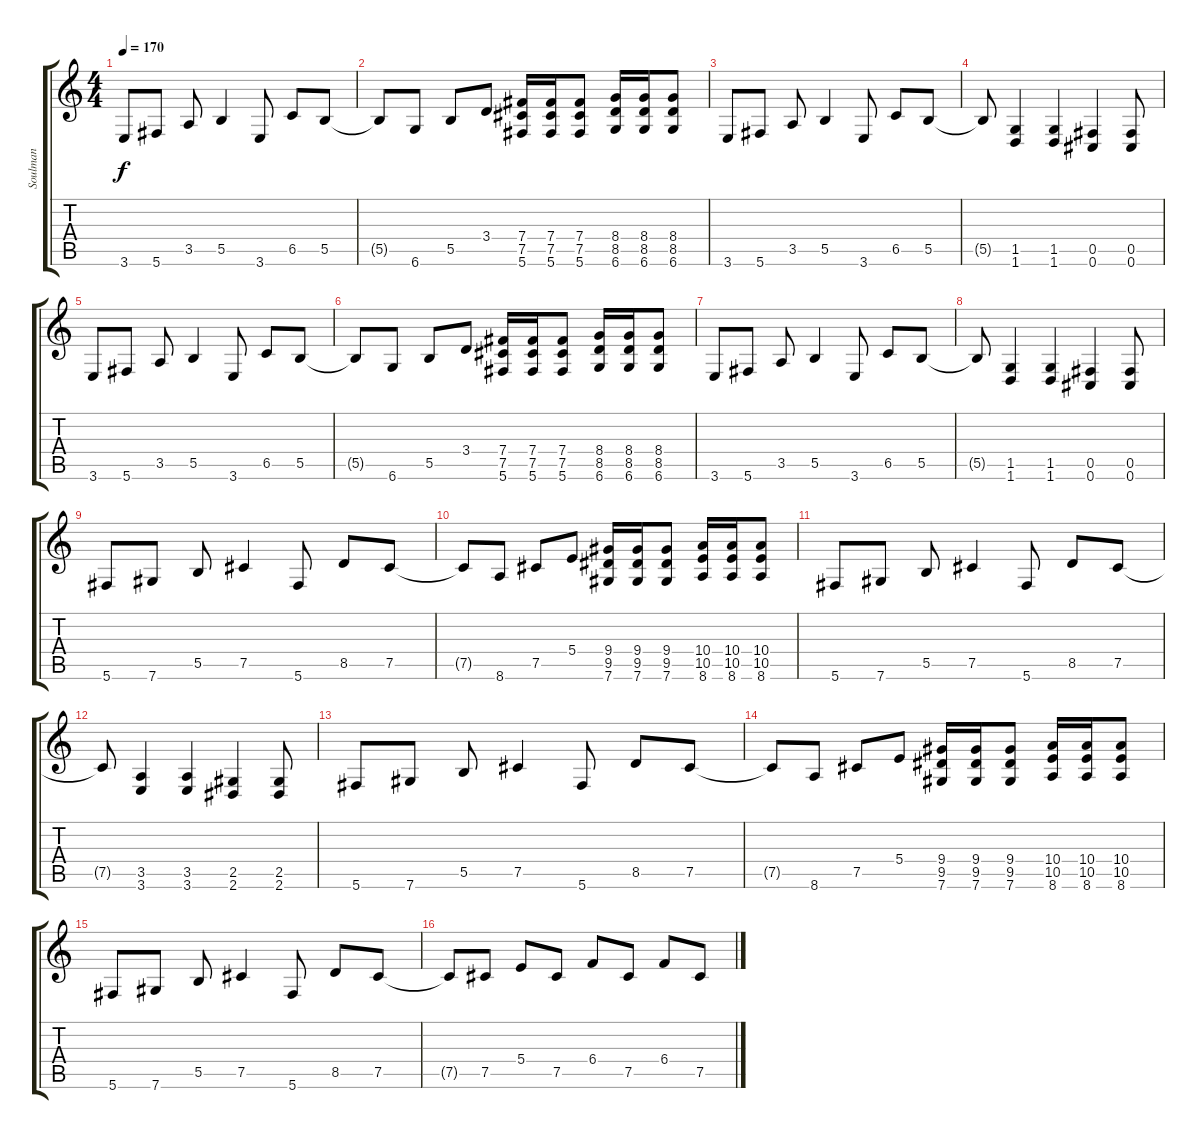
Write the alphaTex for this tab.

\track ("Soulman" "Soulman") {instrument distortionguitar}
\staff {score tabs}
\tuning (Db4 Ab3 E3 B2 Gb2 Db2) {hide}
\ts (4 4)
\tempo 170
\clef g2
\ks c
3.6.8{dy f} 5.6.8 3.5.8 5.5.4 3.6.8 6.5.8 5.5.8 |
5.5{t}.8 6.6.8 5.5.8 3.4.8 (7.4 7.5 5.6).16 (7.4 7.5 5.6).16 (7.4 7.5 5.6).8 (8.4 8.5 6.6).16 (8.4 8.5 6.6).16 (8.4 8.5 6.6).8 |
3.6.8 5.6.8 3.5.8 5.5.4 3.6.8 6.5.8 5.5.8 |
5.5{t}.8 (1.5 1.6).4 (1.5 1.6).4 (0.5 0.6).4 (0.5 0.6).8 |
3.6.8 5.6.8 3.5.8 5.5.4 3.6.8 6.5.8 5.5.8 |
5.5{t}.8 6.6.8 5.5.8 3.4.8 (7.4 7.5 5.6).16 (7.4 7.5 5.6).16 (7.4 7.5 5.6).8 (8.4 8.5 6.6).16 (8.4 8.5 6.6).16 (8.4 8.5 6.6).8 |
3.6.8 5.6.8 3.5.8 5.5.4 3.6.8 6.5.8 5.5.8 |
5.5{t}.8 (1.5 1.6).4 (1.5 1.6).4 (0.5 0.6).4 (0.5 0.6).8 |
5.6.8 7.6.8 5.5.8 7.5.4 5.6.8 8.5.8 7.5.8 |
7.5{t}.8 8.6.8 7.5.8 5.4.8 (9.4 9.5 7.6).16 (9.4 9.5 7.6).16 (9.4 9.5 7.6).8 (10.4 10.5 8.6).16 (10.4 10.5 8.6).16 (10.4 10.5 8.6).8 |
5.6.8 7.6.8 5.5.8 7.5.4 5.6.8 8.5.8 7.5.8 |
7.5{t}.8 (3.5 3.6).4 (3.5 3.6).4 (2.5 2.6).4 (2.5 2.6).8 |
5.6.8 7.6.8 5.5.8 7.5.4 5.6.8 8.5.8 7.5.8 |
7.5{t}.8 8.6.8 7.5.8 5.4.8 (9.4 9.5 7.6).16 (9.4 9.5 7.6).16 (9.4 9.5 7.6).8 (10.4 10.5 8.6).16 (10.4 10.5 8.6).16 (10.4 10.5 8.6).8 |
5.6.8 7.6.8 5.5.8 7.5.4 5.6.8 8.5.8 7.5.8 |
7.5{t}.8 7.5.8 5.4.8 7.5.8 6.4.8 7.5.8 6.4.8 7.5.8
